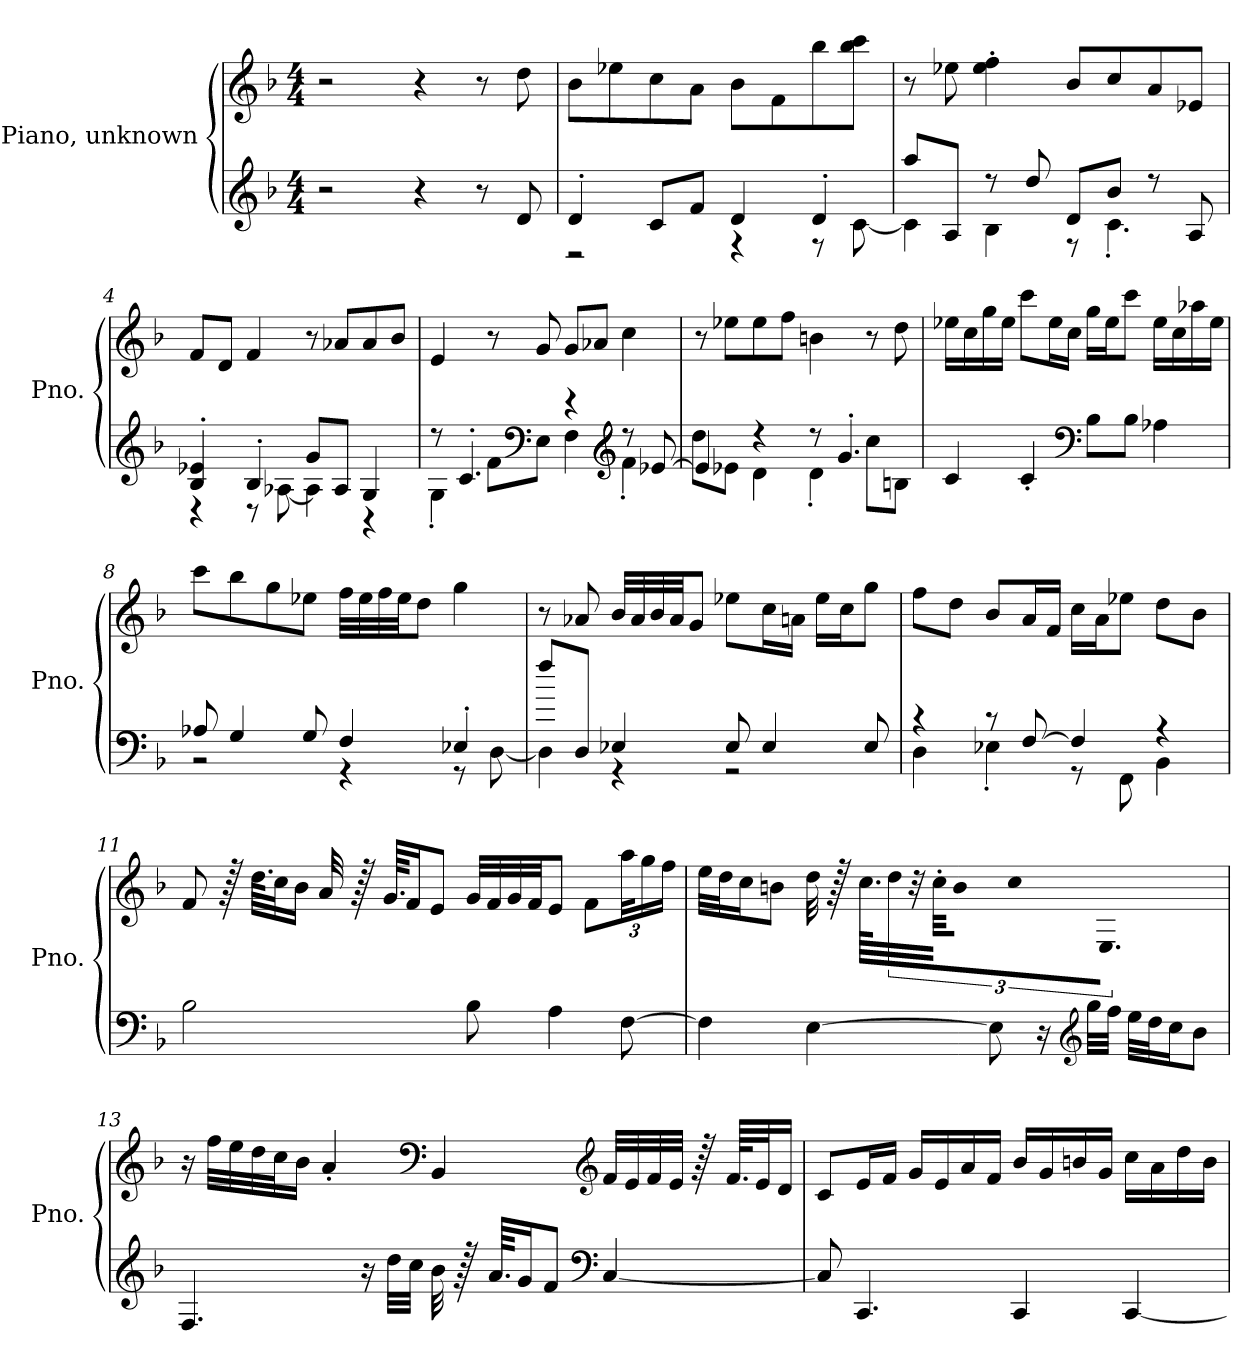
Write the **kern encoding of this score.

**kern	**kern
*part1	*part1
*staff2	*staff1
*I"Piano, unknown	*
*I'Pno.	*
*clefG2	*clefG2
*k[b-]	*k[b-]
*M4/4	*M4/4
*MM104	*MM104
=1	=1
2r	2r
4r	4r
8r	8r
8d/	8dd\
=2	=2
*^	*
4d'/	2r	8b-\L
.	.	8ee-X\
8c/L	.	8cc\
8f/J	.	8a\J
4d/	4r	8b-\L
.	.	8f\
4d'/	8r	8bb-\
.	[8c\	8bb-\ 8ccc\J
=3	=3	=3
8aa/L	4c\]	8r
8A/J	.	8ee-X\
8r	4B-\	4ee-\' 4ff\'
8dd/	.	.
8d/L	8r	8b-/L
8b-/J	4.c'\	8cc/
8r	.	8a/
8A/	.	8e-X/J
=4	=4	=4
4B-/' 4e-X/'	4r	8f/L
.	.	8d/J
4B-'/	8r	4f/
.	[8A-X\	.
8g/L	4A-\]	8r
8A-/J	.	8a-X/L
4G/	4r	8a-/
.	.	8b-/J
!!LO:LB:g=z
=5	=5	=5
8r	4G'\	4e/
4.c'/	.	.
.	8f\L	8r
*clefF4	*	*
.	8E\J	8g/
4r	4F\	8g/L
.	.	8a-X/J
*clefG2	*	*
8r	4f'\	4cc\
[8e-X/	.	.
=6	=6	=6
4e-/]	8dd\L	8r
.	8e-X\J	8ee-X\L
4r	4d\	8ee-\
.	.	8ff\J
8r	4d'\	4bn\
4.g'/	.	.
.	8cc\L	8r
.	8Bn\J	8dd\
*v	*v	*
=7	=7
4c/	16ee-X\LL
.	16cc\
.	16gg\
.	16ee-\JJ
4c'/	8ccc\L
.	16ee-\L
.	16cc\JJ
*clefF4	*
8B-\L	16gg\LL
.	16ee-\J
8B-\J	8ccc\J
4A-X\	16ee-\LL
.	16cc\
.	16aa-X\
.	16ee-\JJ
!!LO:LB:g=z
=8	=8
*^	*
8A-X/	2r	8ccc\L
4G/	.	8bb-\
.	.	8gg\
8G/	.	8ee-X\J
4F/	4r	32ff\LLL
.	.	32ee-\
.	.	32ff\
.	.	32ee-\JJ
.	.	8dd\J
4E-X'/	8r	4gg\
.	[8D\	.
=9	=9	=9
8ff/L	4D\]	8r
8D/J	.	8a-X/
4E-X/	4r	32b-/LLL
.	.	32a-/
.	.	32b-/
.	.	32a-/JJ
.	.	8g/J
8E-/	2r	8ee-X\L
4E-/	.	16cc\L
.	.	16an\JJ
.	.	16ee-\LL
.	.	16cc\J
8E-/	.	8gg\J
=10	=10	=10
4r	4D\	8ff\L
.	.	8dd\J
8r	4E-X'\	8b-/L
[8F/	.	16a/L
.	.	16f/JJ
4F/]	8r	16cc\LL
.	.	16a\J
.	8FF\	8ee-X\J
4r	4BB-\	8dd\L
.	.	8b-\J
*v	*v	*
!!LO:LB:g=z
=11	=11
2B-\	8f/
.	128r
.	64.dd\KLLL
.	32cc\J
.	16b-\JJ
.	32a/
.	128r
.	64.g/KKLL
.	16f/J
.	8e/J
8B-\	32g/LLL
.	32f/
.	32g/
.	32f/JJ
4A\	8e/J
.	8f\L
*	*Xbrackettup
[8F\	48aa\KL
.	24gg\
.	16ff\JJ
=12	=12
4F\]	32ee\LLL
.	32dd\J
.	16cc\J
.	8bn\J
[4E\	32dd\
.	128r
.	64.cc\KLLL
*	*brackettup
.	48dd\JJJ
.	48r
.	48cc'\KKL
.	8b\J
8E\]	8cc\
16r	4.E/
*clefG2	*
32gg\LLL	.
32ff\JJJ	.
32ee\LLL	.
32dd\J	.
16cc\J	.
8b-\J	.
!!LO:LB:g=z
=13	=13
4.F/	16r
.	32ff\LLL
.	32ee\
.	32dd\
.	32cc\J
.	16b-\JJ
.	4a'/
16r	.
32dd\LLL	.
32cc\JJJ	.
*	*clefF4
32b-\	4BB-/
128r	.
64.a/KKLL	.
16g/J	.
8f/J	.
*clefF4	*clefG2
[4C/	32f/LLL
.	32e/
.	32f/
.	32e/JJJ
.	128r
.	64.f/KLLL
.	32e/J
.	16d/JJ
=14	=14
8C/]	8c/L
4.CC/	16e/L
.	16f/JJ
.	16g/LL
.	16e/
.	16a/
.	16f/JJ
4CC/	16b-/LL
.	16g/
.	16bn/
.	16g/JJ
[4CC/	16cc\LL
.	16a\
.	16dd\
.	16b\JJ
=	=
*-	*-
